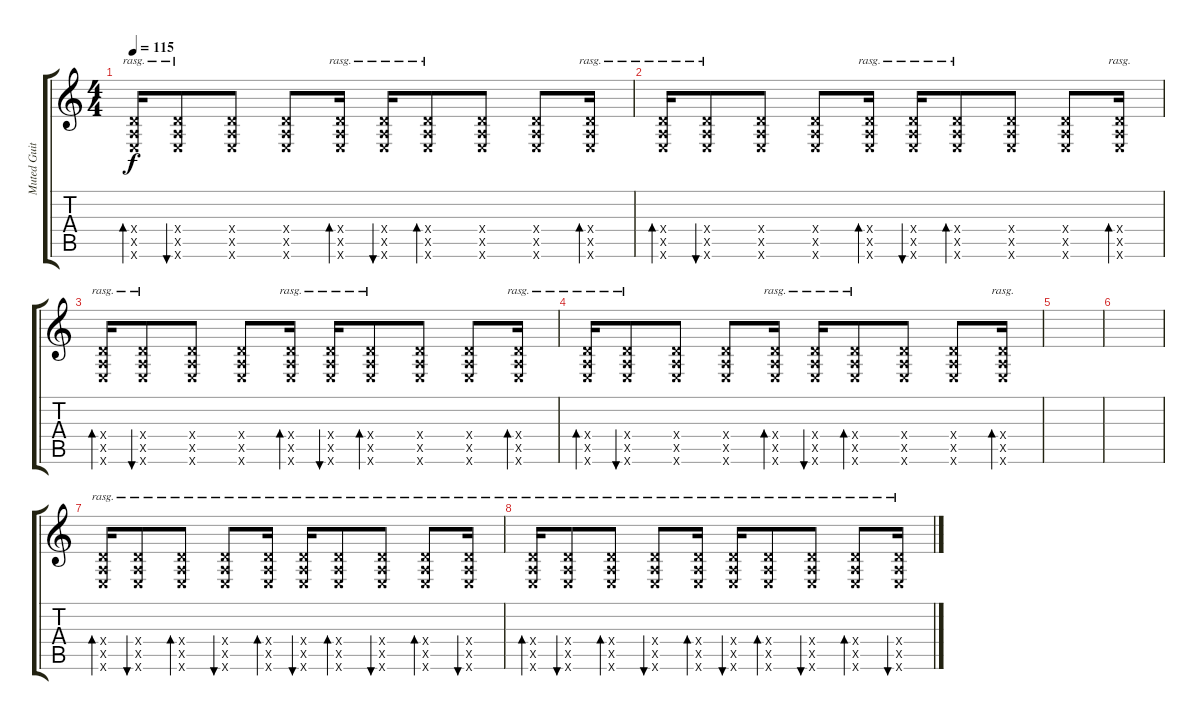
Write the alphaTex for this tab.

\track ("Muted Guitar" "Muted Guit") {solo instrument acousticguitarnylon}
\staff {score tabs}
\tuning (E4 B3 G3 D3 A2 E2) {hide}
\ts (4 4)
\tempo 115
\clef g2
\ks c
(0.4{x} 0.5{x} 0.6{x}).16{bd 60 rasg ii dy f} (0.4{x} 0.5{x} 0.6{x}).8{bu 60 rasg ii} (0.4{x} 0.5{x} 0.6{x}).8 (0.4{x} 0.5{x} 0.6{x}).8 (0.4{x} 0.5{x} 0.6{x}).16{bd 60 rasg ii} (0.4{x} 0.5{x} 0.6{x}).16{bu 60 rasg ii} (0.4{x} 0.5{x} 0.6{x}).8{bd 60 rasg ii} (0.4{x} 0.5{x} 0.6{x}).8 (0.4{x} 0.5{x} 0.6{x}).8 (0.4{x} 0.5{x} 0.6{x}).16{bd 60 rasg ii} |
(0.4{x} 0.5{x} 0.6{x}).16{bd 60 rasg ii} (0.4{x} 0.5{x} 0.6{x}).8{bu 60 rasg ii} (0.4{x} 0.5{x} 0.6{x}).8 (0.4{x} 0.5{x} 0.6{x}).8 (0.4{x} 0.5{x} 0.6{x}).16{bd 60 rasg ii} (0.4{x} 0.5{x} 0.6{x}).16{bu 60 rasg ii} (0.4{x} 0.5{x} 0.6{x}).8{bd 60 rasg ii} (0.4{x} 0.5{x} 0.6{x}).8 (0.4{x} 0.5{x} 0.6{x}).8 (0.4{x} 0.5{x} 0.6{x}).16{bd 60 rasg ii} |
(0.4{x} 0.5{x} 0.6{x}).16{bd 60 rasg ii} (0.4{x} 0.5{x} 0.6{x}).8{bu 60 rasg ii} (0.4{x} 0.5{x} 0.6{x}).8 (0.4{x} 0.5{x} 0.6{x}).8 (0.4{x} 0.5{x} 0.6{x}).16{bd 60 rasg ii} (0.4{x} 0.5{x} 0.6{x}).16{bu 60 rasg ii} (0.4{x} 0.5{x} 0.6{x}).8{bd 60 rasg ii} (0.4{x} 0.5{x} 0.6{x}).8 (0.4{x} 0.5{x} 0.6{x}).8 (0.4{x} 0.5{x} 0.6{x}).16{bd 60 rasg ii} |
(0.4{x} 0.5{x} 0.6{x}).16{bd 60 rasg ii} (0.4{x} 0.5{x} 0.6{x}).8{bu 60 rasg ii} (0.4{x} 0.5{x} 0.6{x}).8 (0.4{x} 0.5{x} 0.6{x}).8 (0.4{x} 0.5{x} 0.6{x}).16{bd 60 rasg ii} (0.4{x} 0.5{x} 0.6{x}).16{bu 60 rasg ii} (0.4{x} 0.5{x} 0.6{x}).8{bd 60 rasg ii} (0.4{x} 0.5{x} 0.6{x}).8 (0.4{x} 0.5{x} 0.6{x}).8 (0.4{x} 0.5{x} 0.6{x}).16{bd 60 rasg ii} |
|
|
(0.4{x} 0.5{x} 0.6{x}).16{bd 60 rasg ii} (0.4{x} 0.5{x} 0.6{x}).8{bu 60 rasg ii} (0.4{x} 0.5{x} 0.6{x}).8{bd 60 rasg ii} (0.4{x} 0.5{x} 0.6{x}).8{bu 60 rasg ii} (0.4{x} 0.5{x} 0.6{x}).16{bd 60 rasg ii} (0.4{x} 0.5{x} 0.6{x}).16{bu 60 rasg ii} (0.4{x} 0.5{x} 0.6{x}).8{bd 60 rasg ii} (0.4{x} 0.5{x} 0.6{x}).8{bu 60 rasg ii} (0.4{x} 0.5{x} 0.6{x}).8{bd 60 rasg ii} (0.4{x} 0.5{x} 0.6{x}).16{bu 60 rasg ii} |
(0.4{x} 0.5{x} 0.6{x}).16{bd 60 rasg ii} (0.4{x} 0.5{x} 0.6{x}).8{bu 60 rasg ii} (0.4{x} 0.5{x} 0.6{x}).8{bd 60 rasg ii} (0.4{x} 0.5{x} 0.6{x}).8{bu 60 rasg ii} (0.4{x} 0.5{x} 0.6{x}).16{bd 60 rasg ii} (0.4{x} 0.5{x} 0.6{x}).16{bu 60 rasg ii} (0.4{x} 0.5{x} 0.6{x}).8{bd 60 rasg ii} (0.4{x} 0.5{x} 0.6{x}).8{bu 60 rasg ii} (0.4{x} 0.5{x} 0.6{x}).8{bd 60 rasg ii} (0.4{x} 0.5{x} 0.6{x}).16{bu 60 rasg ii}
